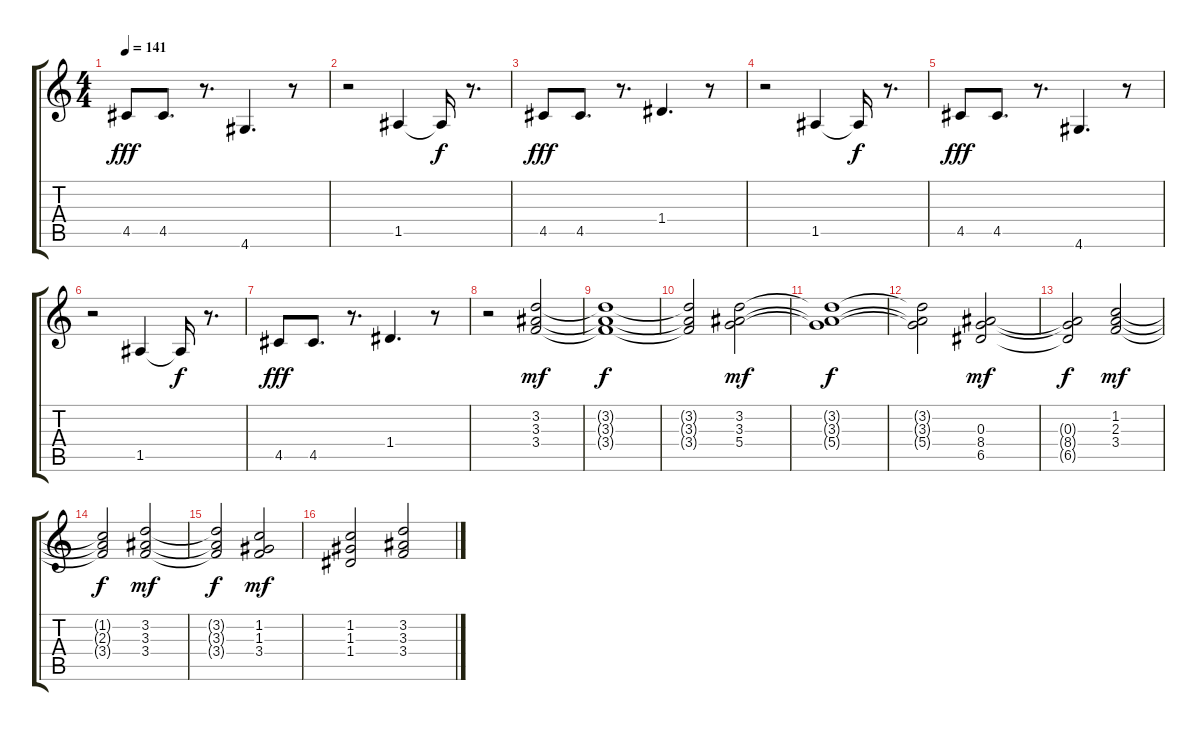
\track "" {instrument electricbassfinger}
\staff {score tabs}
\tuning (E4 B3 G3 D3 A2 E2) {hide}
\ts (4 4)
\tempo 141
\clef g2
\ks c
4.5.8{dy fff} 4.5.8{d} r.8{d} 4.6.4{d} r.8 |
r.2 1.5.4 1.5{t}.16{dy f} r.8{d} |
4.5.8{dy fff} 4.5.8{d} r.8{d} 1.4.4{d} r.8 |
r.2 1.5.4 1.5{t}.16{dy f} r.8{d} |
4.5.8{dy fff} 4.5.8{d} r.8{d} 4.6.4{d} r.8 |
r.2 1.5.4 1.5{t}.16{dy f} r.8{d} |
4.5.8{dy fff} 4.5.8{d} r.8{d} 1.4.4{d} r.8 |
r.2 (3.2 3.3 3.4).2{dy mf volume 12} |
(3.2{t} 3.3{t} 3.4{t}).1{dy f} |
(3.2{t} 3.3{t} 3.4{t}).2 (3.2 3.3 5.4).2{dy mf} |
(3.2{t} 3.3{t} 5.4{t}).1{dy f} |
(3.2{t} 3.3{t} 5.4{t}).2 (0.3 8.4 6.5).2{dy mf} |
(0.3{t} 8.4{t} 6.5{t}).2{dy f} (1.2 2.3 3.4).2{dy mf} |
(1.2{t} 2.3{t} 3.4{t}).2{dy f} (3.2 3.3 3.4).2{dy mf} |
(3.2{t} 3.3{t} 3.4{t}).2{dy f} (1.2 1.3 3.4).2{dy mf} |
(1.2 1.3 1.4).2 (3.2 3.3 3.4).2
